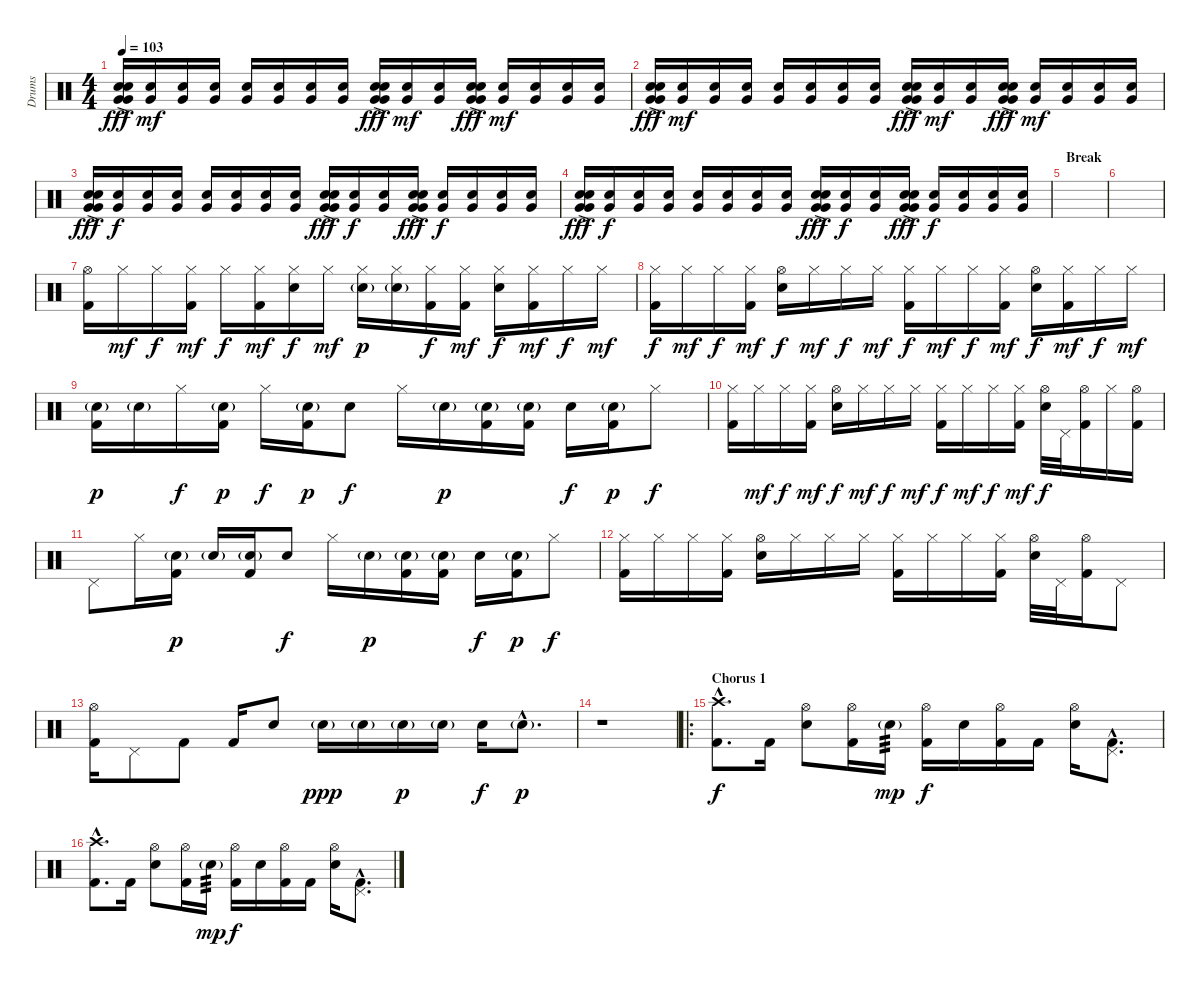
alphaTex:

\track ("Drums" "Drums") {instrument percussion}
\staff {score}
\articulation defaults
\ts (4 4)
\tempo 103
\clef neutral
\ks c
("Electric Snare (hit)" "Electric Snare (hit)"{ac} "Very Low Tom (hit)"{ac} "Very Low Tom (hit)").16{dy fff} ("Electric Snare (hit)" "Very Low Tom (hit)").16{dy mf} ("Electric Snare (hit)" "Very Low Tom (hit)").16 ("Electric Snare (hit)" "Very Low Tom (hit)").16 ("Electric Snare (hit)" "Very Low Tom (hit)").16 ("Electric Snare (hit)" "Very Low Tom (hit)").16 ("Electric Snare (hit)" "Very Low Tom (hit)").16 ("Electric Snare (hit)" "Very Low Tom (hit)").16 ("Electric Snare (hit)" "Electric Snare (hit)"{ac} "Very Low Tom (hit)"{ac} "Very Low Tom (hit)").16{dy fff} ("Electric Snare (hit)" "Very Low Tom (hit)").16{dy mf} ("Electric Snare (hit)" "Very Low Tom (hit)").16 ("Electric Snare (hit)" "Electric Snare (hit)"{ac} "Very Low Tom (hit)"{ac} "Very Low Tom (hit)").16{dy fff} ("Electric Snare (hit)" "Very Low Tom (hit)").16{dy mf} ("Electric Snare (hit)" "Very Low Tom (hit)").16 ("Electric Snare (hit)" "Very Low Tom (hit)").16 ("Electric Snare (hit)" "Very Low Tom (hit)").16 |
("Electric Snare (hit)" "Electric Snare (hit)"{ac} "Very Low Tom (hit)"{ac} "Very Low Tom (hit)").16{dy fff} ("Electric Snare (hit)" "Very Low Tom (hit)").16{dy mf} ("Electric Snare (hit)" "Very Low Tom (hit)").16 ("Electric Snare (hit)" "Very Low Tom (hit)").16 ("Electric Snare (hit)" "Very Low Tom (hit)").16 ("Electric Snare (hit)" "Very Low Tom (hit)").16 ("Electric Snare (hit)" "Very Low Tom (hit)").16 ("Electric Snare (hit)" "Very Low Tom (hit)").16 ("Electric Snare (hit)" "Electric Snare (hit)"{ac} "Very Low Tom (hit)"{ac} "Very Low Tom (hit)").16{dy fff} ("Electric Snare (hit)" "Very Low Tom (hit)").16{dy mf} ("Electric Snare (hit)" "Very Low Tom (hit)").16 ("Electric Snare (hit)" "Electric Snare (hit)"{ac} "Very Low Tom (hit)"{ac} "Very Low Tom (hit)").16{dy fff} ("Electric Snare (hit)" "Very Low Tom (hit)").16{dy mf} ("Electric Snare (hit)" "Very Low Tom (hit)").16 ("Electric Snare (hit)" "Very Low Tom (hit)").16 ("Electric Snare (hit)" "Very Low Tom (hit)").16 |
("Electric Snare (hit)" "Electric Snare (hit)"{ac} "Very Low Tom (hit)"{ac} "Very Low Tom (hit)").16{dy fff} ("Electric Snare (hit)" "Very Low Tom (hit)").16{dy f} ("Electric Snare (hit)" "Very Low Tom (hit)").16 ("Electric Snare (hit)" "Very Low Tom (hit)").16 ("Electric Snare (hit)" "Very Low Tom (hit)").16 ("Electric Snare (hit)" "Very Low Tom (hit)").16 ("Electric Snare (hit)" "Very Low Tom (hit)").16 ("Electric Snare (hit)" "Very Low Tom (hit)").16 ("Electric Snare (hit)" "Electric Snare (hit)"{ac} "Very Low Tom (hit)"{ac} "Very Low Tom (hit)").16{dy fff} ("Electric Snare (hit)" "Very Low Tom (hit)").16{dy f} ("Electric Snare (hit)" "Very Low Tom (hit)").16 ("Electric Snare (hit)" "Electric Snare (hit)"{ac} "Very Low Tom (hit)"{ac} "Very Low Tom (hit)").16{dy fff} ("Electric Snare (hit)" "Very Low Tom (hit)").16{dy f} ("Electric Snare (hit)" "Very Low Tom (hit)").16 ("Electric Snare (hit)" "Very Low Tom (hit)").16 ("Electric Snare (hit)" "Very Low Tom (hit)").16 |
("Electric Snare (hit)" "Electric Snare (hit)"{ac} "Very Low Tom (hit)"{ac} "Very Low Tom (hit)").16{dy fff} ("Electric Snare (hit)" "Very Low Tom (hit)").16{dy f} ("Electric Snare (hit)" "Very Low Tom (hit)").16 ("Electric Snare (hit)" "Very Low Tom (hit)").16 ("Electric Snare (hit)" "Very Low Tom (hit)").16 ("Electric Snare (hit)" "Very Low Tom (hit)").16 ("Electric Snare (hit)" "Very Low Tom (hit)").16 ("Electric Snare (hit)" "Very Low Tom (hit)").16 ("Electric Snare (hit)" "Electric Snare (hit)"{ac} "Very Low Tom (hit)"{ac} "Very Low Tom (hit)").16{dy fff} ("Electric Snare (hit)" "Very Low Tom (hit)").16{dy f} ("Electric Snare (hit)" "Very Low Tom (hit)").16 ("Electric Snare (hit)" "Electric Snare (hit)"{ac} "Very Low Tom (hit)"{ac} "Very Low Tom (hit)").16{dy fff} ("Electric Snare (hit)" "Very Low Tom (hit)").16{dy f} ("Electric Snare (hit)" "Very Low Tom (hit)").16 ("Electric Snare (hit)" "Very Low Tom (hit)").16 ("Electric Snare (hit)" "Very Low Tom (hit)").16 |
\section ("" "Break")
|
|
("Hi-Hat (open)" "Kick (hit) 2").16 "Hi-Hat (closed)".16{dy mf} "Hi-Hat (closed)".16{dy f} ("Hi-Hat (closed)" "Kick (hit) 2").16{dy mf} "Hi-Hat (closed)".16{dy f} ("Hi-Hat (closed)" "Kick (hit) 2").16{dy mf} ("Hi-Hat (closed)" "Electric Snare (hit)").16{dy f} "Hi-Hat (closed)".16{dy mf} ("Hi-Hat (closed)" "Electric Snare (hit)"{g}).16{dy p} ("Hi-Hat (closed)" "Electric Snare (hit)"{g}).16 ("Hi-Hat (closed)" "Kick (hit) 2").16{dy f} ("Hi-Hat (closed)" "Kick (hit) 2").16{dy mf} ("Hi-Hat (closed)" "Electric Snare (hit)").16{dy f} ("Hi-Hat (closed)" "Kick (hit) 2").16{dy mf} "Hi-Hat (closed)".16{dy f} "Hi-Hat (closed)".16{dy mf} |
("Hi-Hat (closed)" "Kick (hit) 2").16{dy f} "Hi-Hat (closed)".16{dy mf} "Hi-Hat (closed)".16{dy f} ("Hi-Hat (closed)" "Kick (hit) 2").16{dy mf} ("Hi-Hat (open)" "Electric Snare (hit)").16{dy f} "Hi-Hat (closed)".16{dy mf} "Hi-Hat (closed)".16{dy f} "Hi-Hat (closed)".16{dy mf} ("Hi-Hat (closed)" "Kick (hit) 2").16{dy f} "Hi-Hat (closed)".16{dy mf} "Hi-Hat (closed)".16{dy f} ("Hi-Hat (closed)" "Kick (hit) 2").16{dy mf} ("Hi-Hat (open)" "Electric Snare (hit)").16{dy f} ("Hi-Hat (closed)" "Kick (hit) 2").16{dy mf} "Hi-Hat (closed)".16{dy f} "Hi-Hat (closed)".16{dy mf} |
("Electric Snare (hit)"{g} "Kick (hit) 2").16{dy p} "Electric Snare (hit)"{g}.16 "Hi-Hat (closed)".16{dy f} ("Electric Snare (hit)"{g} "Kick (hit) 2").16{dy p} "Hi-Hat (closed)".16{dy f} ("Electric Snare (hit)"{g} "Kick (hit) 2").16{dy p} "Electric Snare (hit)".8{dy f} "Hi-Hat (closed)".16 "Electric Snare (hit)"{g}.16{dy p} ("Electric Snare (hit)"{g} "Kick (hit) 2").16 ("Electric Snare (hit)"{g} "Kick (hit) 2").16 "Electric Snare (hit)".16{dy f} ("Electric Snare (hit)"{g} "Kick (hit) 2").16{dy p} "Hi-Hat (closed)".8{dy f} |
("Hi-Hat (closed)" "Kick (hit) 2").16 "Hi-Hat (closed)".16{dy mf} "Hi-Hat (closed)".16{dy f} ("Hi-Hat (closed)" "Kick (hit) 2").16{dy mf} ("Hi-Hat (open)" "Electric Snare (hit)").16{dy f} "Hi-Hat (closed)".16{dy mf} "Hi-Hat (closed)".16{dy f} "Hi-Hat (closed)".16{dy mf} ("Hi-Hat (closed)" "Kick (hit) 2").16{dy f} "Hi-Hat (closed)".16{dy mf} "Hi-Hat (closed)".16{dy f} ("Hi-Hat (closed)" "Kick (hit) 2").16{dy mf} ("Hi-Hat (open)" "Electric Snare (hit)").32{dy f} "Pedal Hi-Hat (hit)".32 ("Hi-Hat (open)" "Kick (hit) 2").16 "Hi-Hat (closed)".16 ("Hi-Hat (open)" "Kick (hit) 2").16 |
"Pedal Hi-Hat (hit)".8 "Hi-Hat (closed)".16 ("Electric Snare (hit)"{g} "Kick (hit) 2").16{dy p} "Electric Snare (hit)"{g}.16 ("Electric Snare (hit)"{g} "Kick (hit) 2").16 "Electric Snare (hit)".8{dy f} "Hi-Hat (closed)".16 "Electric Snare (hit)"{g}.16{dy p} ("Electric Snare (hit)"{g} "Kick (hit) 2").16 ("Electric Snare (hit)"{g} "Kick (hit) 2").16 "Electric Snare (hit)".16{dy f} ("Electric Snare (hit)"{g} "Kick (hit) 2").16{dy p} "Hi-Hat (closed)".8{dy f} |
("Hi-Hat (closed)" "Kick (hit) 2").16 "Hi-Hat (closed)".16 "Hi-Hat (closed)".16 ("Hi-Hat (closed)" "Kick (hit) 2").16 ("Hi-Hat (open)" "Electric Snare (hit)").16 "Hi-Hat (closed)".16 "Hi-Hat (closed)".16 "Hi-Hat (closed)".16 ("Hi-Hat (closed)" "Kick (hit) 2").16 "Hi-Hat (closed)".16 "Hi-Hat (closed)".16 ("Hi-Hat (closed)" "Kick (hit) 2").16 ("Hi-Hat (open)" "Electric Snare (hit)").32 "Pedal Hi-Hat (hit)".32 ("Hi-Hat (open)" "Kick (hit) 2").16 "Pedal Hi-Hat (hit)".8 |
("Hi-Hat (open)" "Kick (hit) 2").16 "Pedal Hi-Hat (hit)".8 "Kick (hit) 2".8 "Kick (hit) 2".16 "Electric Snare (hit)".8 "Electric Snare (hit)"{g}.16{dy ppp} "Electric Snare (hit)"{g}.16 "Electric Snare (hit)"{g}.16{dy p} "Electric Snare (hit)"{g}.16 "Electric Snare (hit)".16{dy f} "Electric Snare (hit)"{g hac}.8{d dy p} |
r.1 |
\ro
\section ("" "Chorus 1")
("Crash high (hit)"{hac} "Kick (hit) 2"{hac}).8{d dy f} "Kick (hit) 2".16 ("Hi-Hat (open)" "Electric Snare (hit)").8 ("Hi-Hat (open)" "Kick (hit) 2").16 "Electric Snare (hit)"{g}.16{tp 3 dy mp} ("Hi-Hat (open)" "Kick (hit) 2").16{dy f} "Electric Snare (hit)".16 ("Hi-Hat (open)" "Kick (hit) 2").16 "Kick (hit) 2".16 ("Hi-Hat (open)" "Electric Snare (hit)").16 ("Pedal Hi-Hat (hit)"{hac} "Kick (hit) 2"{hac}).8{d} |
("Crash high (hit)"{hac} "Kick (hit) 2"{hac}).8{d} "Kick (hit) 2".16 ("Hi-Hat (open)" "Electric Snare (hit)").8 ("Hi-Hat (open)" "Kick (hit) 2").16 "Electric Snare (hit)"{g}.16{tp 3 dy mp} ("Hi-Hat (open)" "Kick (hit) 2").16{dy f} "Electric Snare (hit)".16 ("Hi-Hat (open)" "Kick (hit) 2").16 "Kick (hit) 2".16 ("Hi-Hat (open)" "Electric Snare (hit)").16 ("Pedal Hi-Hat (hit)"{hac} "Kick (hit) 2"{hac}).8{d}
